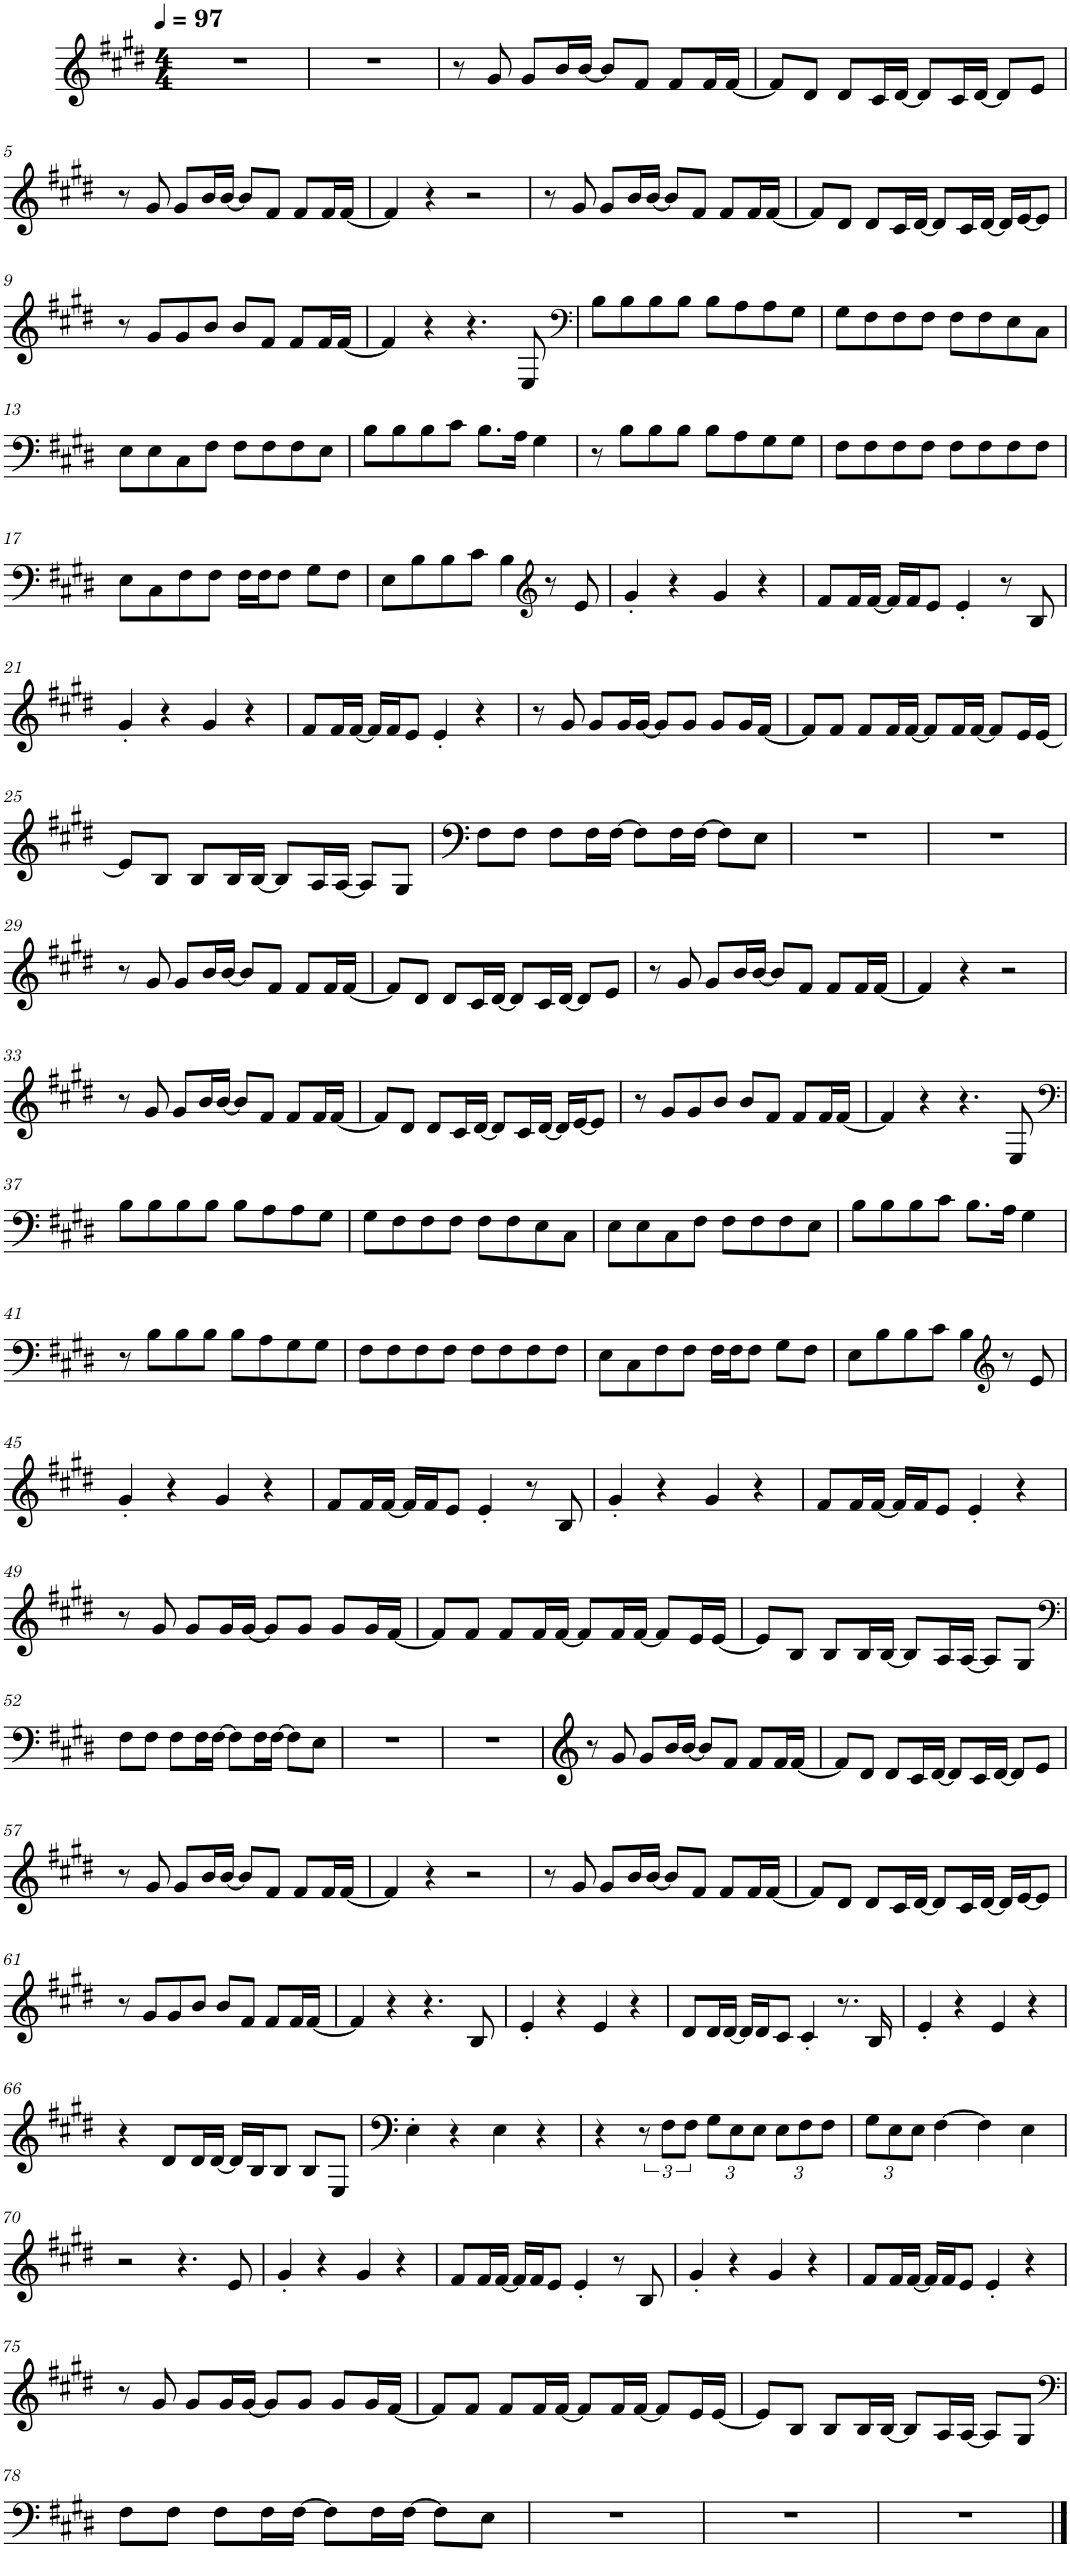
**kern
*part1
*staff1
*I"Piano
*I'Pno.
*clefG2
*k[f#c#g#d#]
*M4/4
*MM97
=1
1r
=2
1r
=3
8r
8g#/
8g#/L
16b/L
[16b/JJ
8b/L]
8f#/J
8f#/L
16f#/L
[16f#/JJ
=4
8f#/L]
8d#/J
8d#/L
16c#/L
[16d#/JJ
8d#/L]
16c#/L
[16d#/JJ
8d#/L]
8e/J
!!LO:LB:g=z
=5
8r
8g#/
8g#/L
16b/L
[16b/JJ
8b/L]
8f#/J
8f#/L
16f#/L
[16f#/JJ
=6
4f#/]
4r
2r
=7
8r
8g#/
8g#/L
16b/L
[16b/JJ
8b/L]
8f#/J
8f#/L
16f#/L
[16f#/JJ
=8
8f#/L]
8d#/J
8d#/L
16c#/L
[16d#/JJ
8d#/L]
16c#/L
[16d#/JJ
16d#/LL]
[16e/J
8e/J]
!!LO:LB:g=z
=9
8r
8g#/L
8g#/
8b/J
8b/L
8f#/J
8f#/L
16f#/L
[16f#/JJ
=10
4f#/]
4r
4.r
8E/
=11
*clefF4
8B\L
8B\
8B\
8B\J
8B\L
8A\
8A\
8G#\J
=12
8G#\L
8F#\
8F#\
8F#\J
8F#\L
8F#\
8E\
8C#\J
!!LO:LB:g=z
=13
8E\L
8E\
8C#\
8F#\J
8F#\L
8F#\
8F#\
8E\J
=14
8B\L
8B\
8B\
8c#\J
8.B\L
16A\Jk
4G#\
=15
8r
8B\L
8B\
8B\J
8B\L
8A\
8G#\
8G#\J
=16
8F#\L
8F#\
8F#\
8F#\J
8F#\L
8F#\
8F#\
8F#\J
!!LO:LB:g=z
=17
8E\L
8C#\
8F#\
8F#\J
16F#\LL
16F#\J
8F#\J
8G#\L
8F#\J
=18
8E\L
8B\
8B\
8c#\J
4B\
*clefG2
8r
8e/
=19
4g#'/
4r
4g#/
4r
=20
8f#/L
16f#/L
[16f#/JJ
16f#/LL]
16f#/J
8e/J
4e'/
8r
8B/
!!LO:LB:g=z
=21
4g#'/
4r
4g#/
4r
=22
8f#/L
16f#/L
[16f#/JJ
16f#/LL]
16f#/J
8e/J
4e'/
4r
=23
8r
8g#/
8g#/L
16g#/L
[16g#/JJ
8g#/L]
8g#/J
8g#/L
16g#/L
[16f#/JJ
=24
8f#/L]
8f#/J
8f#/L
16f#/L
[16f#/JJ
8f#/L]
16f#/L
[16f#/JJ
8f#/L]
16e/L
[16e/JJ
!!LO:LB:g=z
=25
8e/L]
8B/J
8B/L
16B/L
[16B/JJ
8B/L]
16A/L
[16A/JJ
8A/L]
8G#/J
=26
8F#\L
8F#\J
8F#\L
16F#\L
[16F#\JJ
8F#\L]
16F#\L
[16F#\JJ
8F#\L]
8E\J
=27
1r
=28
1r
!!LO:LB:g=z
=29
8r
8g#/
8g#/L
16b/L
[16b/JJ
8b/L]
8f#/J
8f#/L
16f#/L
[16f#/JJ
=30
8f#/L]
8d#/J
8d#/L
16c#/L
[16d#/JJ
8d#/L]
16c#/L
[16d#/JJ
8d#/L]
8e/J
=31
8r
8g#/
8g#/L
16b/L
[16b/JJ
8b/L]
8f#/J
8f#/L
16f#/L
[16f#/JJ
=32
4f#/]
4r
2r
!!LO:LB:g=z
=33
8r
8g#/
8g#/L
16b/L
[16b/JJ
8b/L]
8f#/J
8f#/L
16f#/L
[16f#/JJ
=34
8f#/L]
8d#/J
8d#/L
16c#/L
[16d#/JJ
8d#/L]
16c#/L
[16d#/JJ
16d#/LL]
[16e/J
8e/J]
=35
8r
8g#/L
8g#/
8b/J
8b/L
8f#/J
8f#/L
16f#/L
[16f#/JJ
=36
4f#/]
4r
4.r
8E/
!!LO:LB:g=z
=37
*clefF4
8B\L
8B\
8B\
8B\J
8B\L
8A\
8A\
8G#\J
=38
8G#\L
8F#\
8F#\
8F#\J
8F#\L
8F#\
8E\
8C#\J
=39
8E\L
8E\
8C#\
8F#\J
8F#\L
8F#\
8F#\
8E\J
=40
8B\L
8B\
8B\
8c#\J
8.B\L
16A\Jk
4G#\
!!LO:LB:g=z
=41
8r
8B\L
8B\
8B\J
8B\L
8A\
8G#\
8G#\J
=42
8F#\L
8F#\
8F#\
8F#\J
8F#\L
8F#\
8F#\
8F#\J
=43
8E\L
8C#\
8F#\
8F#\J
16F#\LL
16F#\J
8F#\J
8G#\L
8F#\J
=44
8E\L
8B\
8B\
8c#\J
4B\
*clefG2
8r
8e/
!!LO:LB:g=z
=45
4g#'/
4r
4g#/
4r
=46
8f#/L
16f#/L
[16f#/JJ
16f#/LL]
16f#/J
8e/J
4e'/
8r
8B/
=47
4g#'/
4r
4g#/
4r
=48
8f#/L
16f#/L
[16f#/JJ
16f#/LL]
16f#/J
8e/J
4e'/
4r
!!LO:LB:g=z
=49
8r
8g#/
8g#/L
16g#/L
[16g#/JJ
8g#/L]
8g#/J
8g#/L
16g#/L
[16f#/JJ
=50
8f#/L]
8f#/J
8f#/L
16f#/L
[16f#/JJ
8f#/L]
16f#/L
[16f#/JJ
8f#/L]
16e/L
[16e/JJ
=51
8e/L]
8B/J
8B/L
16B/L
[16B/JJ
8B/L]
16A/L
[16A/JJ
8A/L]
8G#/J
!!LO:LB:g=z
=52
*clefF4
8F#\L
8F#\J
8F#\L
16F#\L
[16F#\JJ
8F#\L]
16F#\L
[16F#\JJ
8F#\L]
8E\J
=53
1r
=54
1r
=55
8r
8g#/
8g#/L
16b/L
[16b/JJ
8b/L]
8f#/J
8f#/L
16f#/L
[16f#/JJ
=56
8f#/L]
8d#/J
8d#/L
16c#/L
[16d#/JJ
8d#/L]
16c#/L
[16d#/JJ
8d#/L]
8e/J
!!LO:LB:g=z
=57
8r
8g#/
8g#/L
16b/L
[16b/JJ
8b/L]
8f#/J
8f#/L
16f#/L
[16f#/JJ
=58
4f#/]
4r
2r
=59
8r
8g#/
8g#/L
16b/L
[16b/JJ
8b/L]
8f#/J
8f#/L
16f#/L
[16f#/JJ
=60
8f#/L]
8d#/J
8d#/L
16c#/L
[16d#/JJ
8d#/L]
16c#/L
[16d#/JJ
16d#/LL]
[16e/J
8e/J]
!!LO:LB:g=z
=61
8r
8g#/L
8g#/
8b/J
8b/L
8f#/J
8f#/L
16f#/L
[16f#/JJ
=62
4f#/]
4r
4.r
8B/
=63
4e'/
4r
4e/
4r
=64
8d#/L
16d#/L
[16d#/JJ
16d#/LL]
16d#/J
8c#/J
4c#'/
8.r
16B/
=65
4e'/
4r
4e/
4r
!!LO:LB:g=z
=66
4r
8d#/L
16d#/L
[16d#/JJ
16d#/LL]
16B/J
8B/J
8B/L
8E/J
=67
4E'\
4r
4E\
4r
=68
4r
12r
12F#\L
12F#\J
*Xbrackettup
12G#\L
12E\
12E\J
12E\L
12F#\
12F#\J
=69
12G#\L
12E\
12E\J
[4F#\
4F#\]
4E\
!!LO:LB:g=z
=70
2r
4.r
8e/
=71
4g#'/
4r
4g#/
4r
=72
8f#/L
16f#/L
[16f#/JJ
16f#/LL]
16f#/J
8e/J
4e'/
8r
8B/
=73
4g#'/
4r
4g#/
4r
=74
8f#/L
16f#/L
[16f#/JJ
16f#/LL]
16f#/J
8e/J
4e'/
4r
!!LO:LB:g=z
=75
8r
8g#/
8g#/L
16g#/L
[16g#/JJ
8g#/L]
8g#/J
8g#/L
16g#/L
[16f#/JJ
=76
8f#/L]
8f#/J
8f#/L
16f#/L
[16f#/JJ
8f#/L]
16f#/L
[16f#/JJ
8f#/L]
16e/L
[16e/JJ
=77
8e/L]
8B/J
8B/L
16B/L
[16B/JJ
8B/L]
16A/L
[16A/JJ
8A/L]
8G#/J
!!LO:LB:g=z
=78
*clefF4
8F#\L
8F#\J
8F#\L
16F#\L
[16F#\JJ
8F#\L]
16F#\L
[16F#\JJ
8F#\L]
8E\J
=79
1r
=80
1r
=81
1r
==
*-
